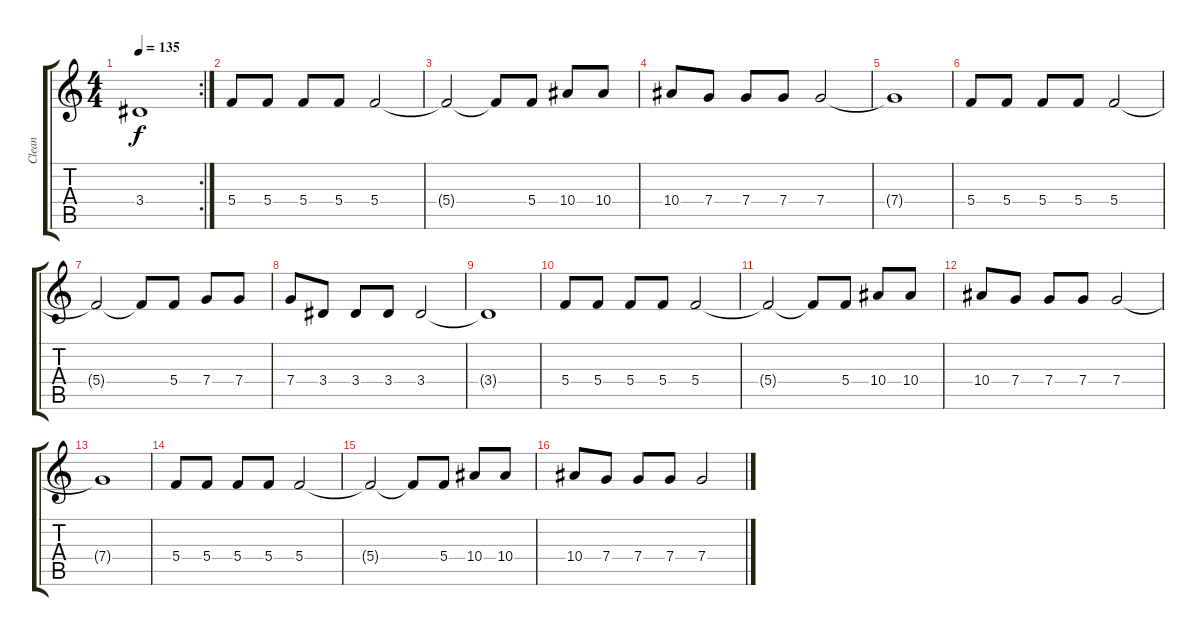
\track ("Clean" "Clean") {instrument electricguitarclean}
\staff {score tabs}
\tuning (D4 A3 F3 C3 G2 D2) {hide}
\rc 2
\ts (4 4)
\tempo 135
\clef g2
\ks c
3.4{t}.1{dy f} |
5.4.8 5.4.8 5.4.8 5.4.8 5.4.2 |
5.4{t}.2 5.4{t}.8 5.4.8 10.4.8 10.4.8 |
10.4.8 7.4.8 7.4.8 7.4.8 7.4.2 |
7.4{t}.1 |
5.4.8 5.4.8 5.4.8 5.4.8 5.4.2 |
5.4{t}.2 5.4{t}.8 5.4.8 7.4.8 7.4.8 |
7.4.8 3.4.8 3.4.8 3.4.8 3.4.2 |
3.4{t}.1 |
5.4.8 5.4.8 5.4.8 5.4.8 5.4.2 |
5.4{t}.2 5.4{t}.8 5.4.8 10.4.8 10.4.8 |
10.4.8 7.4.8 7.4.8 7.4.8 7.4.2 |
7.4{t}.1 |
5.4.8 5.4.8 5.4.8 5.4.8 5.4.2 |
5.4{t}.2 5.4{t}.8 5.4.8 10.4.8 10.4.8 |
10.4.8 7.4.8 7.4.8 7.4.8 7.4.2
